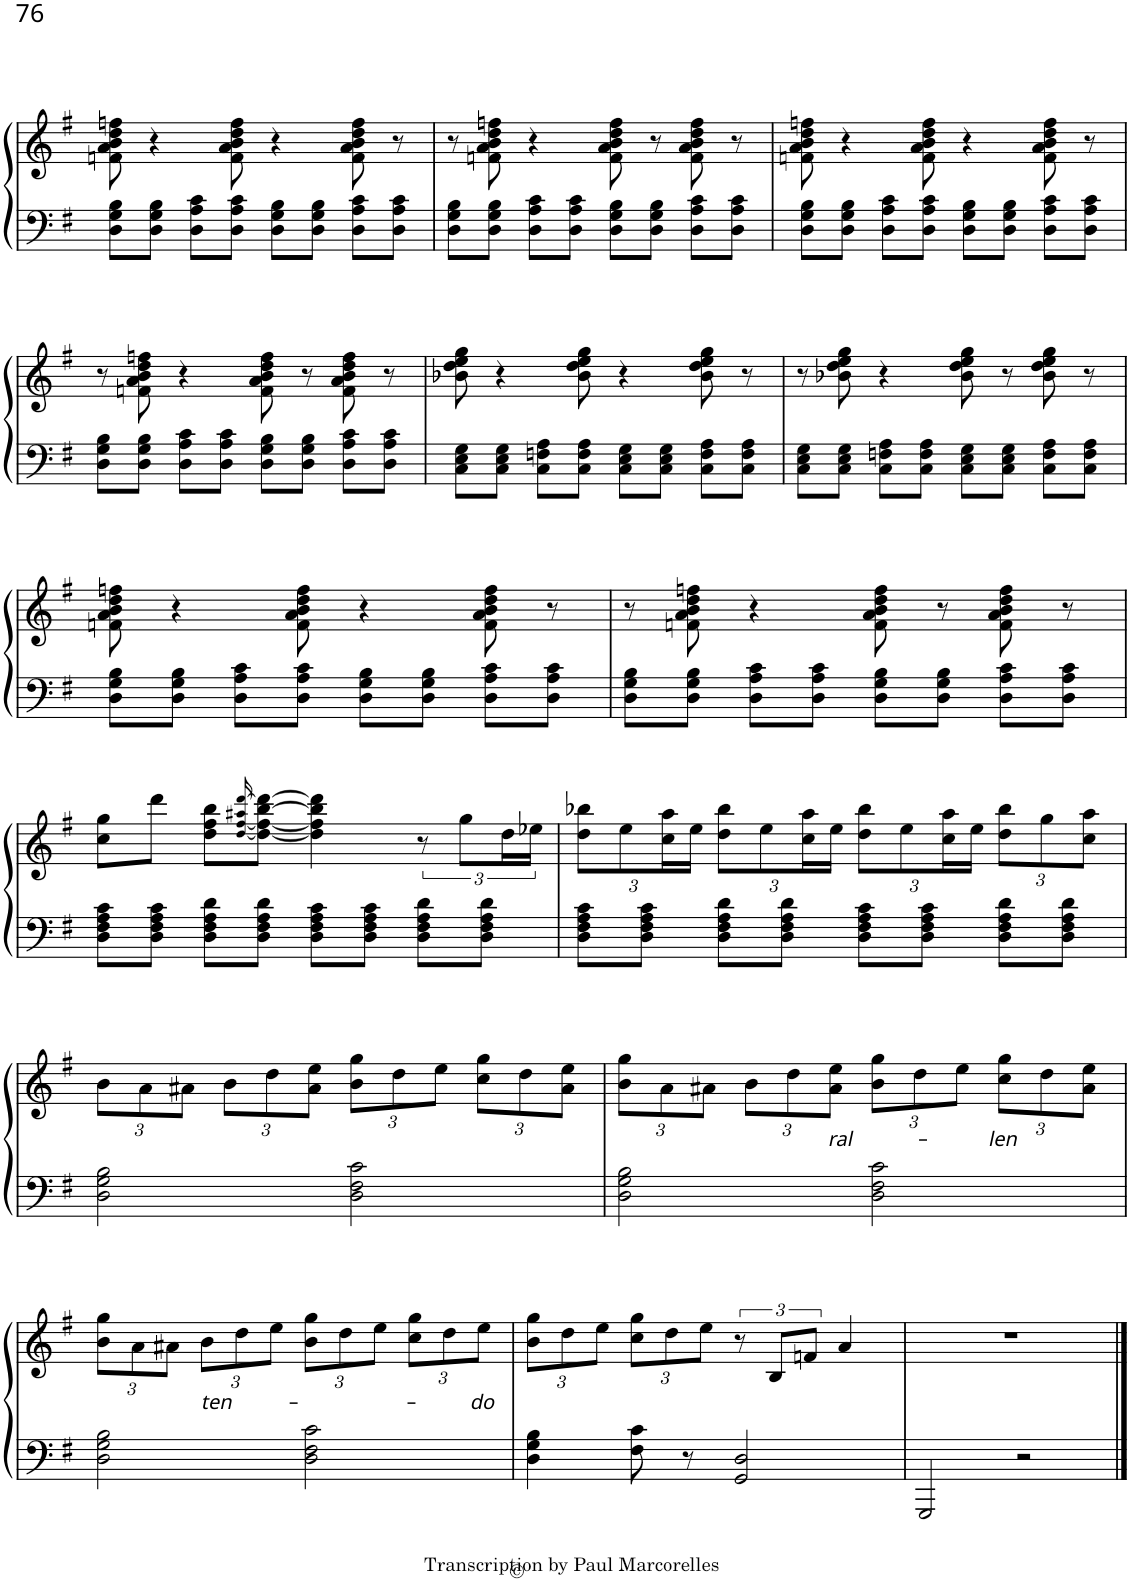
**kern	**kern	**text
*part1	*part1	*part1
*staff2	*staff1	*staff1
*I"Piano	*	*
*I'Pno	*	*
!!LO:PB:g=z
*clefF4	*clefG2	*
*k[f#]	*k[f#]	*
*M4/4	*M4/4	*
=99	=99	=99
8D\ 8G\ 8B\L	8fn\ 8a\ 8b\ 8dd\ 8ffn\	.
8D\ 8G\ 8B\J	4r	.
8D\ 8A\ 8c\L	.	.
8D\ 8A\ 8c\J	8f\ 8a\ 8b\ 8dd\ 8ff\	.
8D\ 8G\ 8B\L	4r	.
8D\ 8G\ 8B\J	.	.
8D\ 8A\ 8c\L	8f\ 8a\ 8b\ 8dd\ 8ff\	.
8D\ 8A\ 8c\J	8r	.
=100	=100	=100
8D\ 8G\ 8B\L	8r	.
8D\ 8G\ 8B\J	8fn\ 8a\ 8b\ 8dd\ 8ffn\	.
8D\ 8A\ 8c\L	4r	.
8D\ 8A\ 8c\J	.	.
8D\ 8G\ 8B\L	8f\ 8a\ 8b\ 8dd\ 8ff\	.
8D\ 8G\ 8B\J	8r	.
8D\ 8A\ 8c\L	8f\ 8a\ 8b\ 8dd\ 8ff\	.
8D\ 8A\ 8c\J	8r	.
=101	=101	=101
8D\ 8G\ 8B\L	8fn\ 8a\ 8b\ 8dd\ 8ffn\	.
8D\ 8G\ 8B\J	4r	.
8D\ 8A\ 8c\L	.	.
8D\ 8A\ 8c\J	8f\ 8a\ 8b\ 8dd\ 8ff\	.
8D\ 8G\ 8B\L	4r	.
8D\ 8G\ 8B\J	.	.
8D\ 8A\ 8c\L	8f\ 8a\ 8b\ 8dd\ 8ff\	.
8D\ 8A\ 8c\J	8r	.
!!LO:LB:g=z
=102	=102	=102
8D\ 8G\ 8B\L	8r	.
8D\ 8G\ 8B\J	8fn\ 8a\ 8b\ 8dd\ 8ffn\	.
8D\ 8A\ 8c\L	4r	.
8D\ 8A\ 8c\J	.	.
8D\ 8G\ 8B\L	8f\ 8a\ 8b\ 8dd\ 8ff\	.
8D\ 8G\ 8B\J	8r	.
8D\ 8A\ 8c\L	8f\ 8a\ 8b\ 8dd\ 8ff\	.
8D\ 8A\ 8c\J	8r	.
=103	=103	=103
8C\ 8E\ 8G\L	8b-X\ 8dd\ 8ee\ 8gg\	.
8C\ 8E\ 8G\J	4r	.
8C\ 8Fn\ 8A\L	.	.
8C\ 8F\ 8A\J	8b-\ 8dd\ 8ee\ 8gg\	.
8C\ 8E\ 8G\L	4r	.
8C\ 8E\ 8G\J	.	.
8C\ 8F\ 8A\L	8b-\ 8dd\ 8ee\ 8gg\	.
8C\ 8F\ 8A\J	8r	.
=104	=104	=104
8C\ 8E\ 8G\L	8r	.
8C\ 8E\ 8G\J	8b-X\ 8dd\ 8ee\ 8gg\	.
8C\ 8Fn\ 8A\L	4r	.
8C\ 8F\ 8A\J	.	.
8C\ 8E\ 8G\L	8b-\ 8dd\ 8ee\ 8gg\	.
8C\ 8E\ 8G\J	8r	.
8C\ 8F\ 8A\L	8b-\ 8dd\ 8ee\ 8gg\	.
8C\ 8F\ 8A\J	8r	.
!!LO:LB:g=z
=105	=105	=105
8D\ 8G\ 8B\L	8fn\ 8a\ 8b\ 8dd\ 8ffn\	.
8D\ 8G\ 8B\J	4r	.
8D\ 8A\ 8c\L	.	.
8D\ 8A\ 8c\J	8f\ 8a\ 8b\ 8dd\ 8ff\	.
8D\ 8G\ 8B\L	4r	.
8D\ 8G\ 8B\J	.	.
8D\ 8A\ 8c\L	8f\ 8a\ 8b\ 8dd\ 8ff\	.
8D\ 8A\ 8c\J	8r	.
=106	=106	=106
8D\ 8G\ 8B\L	8r	.
8D\ 8G\ 8B\J	8fn\ 8a\ 8b\ 8dd\ 8ffn\	.
8D\ 8A\ 8c\L	4r	.
8D\ 8A\ 8c\J	.	.
8D\ 8G\ 8B\L	8f\ 8a\ 8b\ 8dd\ 8ff\	.
8D\ 8G\ 8B\J	8r	.
8D\ 8A\ 8c\L	8f\ 8a\ 8b\ 8dd\ 8ff\	.
8D\ 8A\ 8c\J	8r	.
!!LO:LB:g=z
=107	=107	=107
8D\ 8F#\ 8A\ 8c\L	8cc\ 8gg\L	.
8D\ 8F#\ 8A\ 8c\J	8ddd\J	.
8D\ 8F#\ 8A\ 8d\L	8dd\ 8ff#\ 8bb\L	.
.	[16qdd/ [16qff#/ 16qaa#X/ [16qddd/	.
8D\ 8F#\ 8A\ 8d\J	8dd\_ 8ff#\_ [8bb\ 8ddd\_J	.
8D\ 8F#\ 8A\ 8c\L	4dd\] 4ff#\] 4bb\] 4ddd\]	.
8D\ 8F#\ 8A\ 8c\J	.	.
8D\ 8F#\ 8A\ 8d\L	12r	.
.	12gg\L	.
8D\ 8F#\ 8A\ 8d\J	.	.
.	24dd\L	.
.	24ee-X\JJ	.
=108	=108	=108
*	*Xbrackettup	*
8D\ 8F#\ 8A\ 8c\L	12dd\ 12bb-X\L	.
.	12ee\	.
8D\ 8F#\ 8A\ 8c\J	.	.
.	24cc\ 24aa\L	.
.	24ee\JJ	.
8D\ 8F#\ 8A\ 8d\L	12dd\ 12bb-\L	.
.	12ee\	.
8D\ 8F#\ 8A\ 8d\J	.	.
.	24cc\ 24aa\L	.
.	24ee\JJ	.
8D\ 8F#\ 8A\ 8c\L	12dd\ 12bb-\L	.
.	12ee\	.
8D\ 8F#\ 8A\ 8c\J	.	.
.	24cc\ 24aa\L	.
.	24ee\JJ	.
8D\ 8F#\ 8A\ 8d\L	12dd\ 12bb-\L	.
.	12gg\	.
8D\ 8F#\ 8A\ 8d\J	.	.
.	12cc\ 12aa\J	.
!!LO:LB:g=z
=109	=109	=109
2D\ 2G\ 2B\	12b\L	.
.	12a\	.
.	12a#X\J	.
.	12b\L	.
.	12dd\	.
.	12a#\ 12ee\J	.
2D\ 2F#\ 2c\	12b\ 12gg\L	.
.	12dd\	.
.	12ee\J	.
.	12cc\ 12gg\L	.
.	12dd\	.
.	12a#\ 12ee\J	.
=110	=110	=110
2D\ 2G\ 2B\	12b\ 12gg\L	.
.	12a\	.
.	12a#X\J	.
.	12b\L	.
.	12dd\	.
!	!	!LO:LY:b
.	12a#\ 12ee\J	ral-
2D\ 2F#\ 2c\	12b\ 12gg\L	.
.	12dd\	.
.	12ee\J	.
!	!	!LO:LY:b
.	12cc\ 12gg\L	-len
.	12dd\	.
.	12a#\ 12ee\J	.
!!LO:LB:g=z
=111	=111	=111
2D\ 2G\ 2B\	12b\ 12gg\L	.
.	12a\	.
.	12a#X\J	.
!	!	!LO:LY:b
.	12b\L	ten-
.	12dd\	.
.	12ee\J	.
2D\ 2F#\ 2c\	12b\ 12gg\L	.
.	12dd\	.
.	12ee\J	.
.	12cc\ 12gg\L	.
.	12dd\	.
!	!	!LO:LY:b
.	12ee\J	-do
=112	=112	=112
4D\ 4G\ 4B\	12b\ 12gg\L	.
.	12dd\	.
.	12ee\J	.
8F#\ 8c\	12cc\ 12gg\L	.
.	12dd\	.
8r	.	.
.	12ee\J	.
*	*brackettup	*
2GG/ 2D/	12r	.
.	12B/L	.
.	12fn/J	.
.	4a/	.
=113	=113	=113
2GGG/	1r	.
2r	.	.
==	==	==
*-	*-	*-
